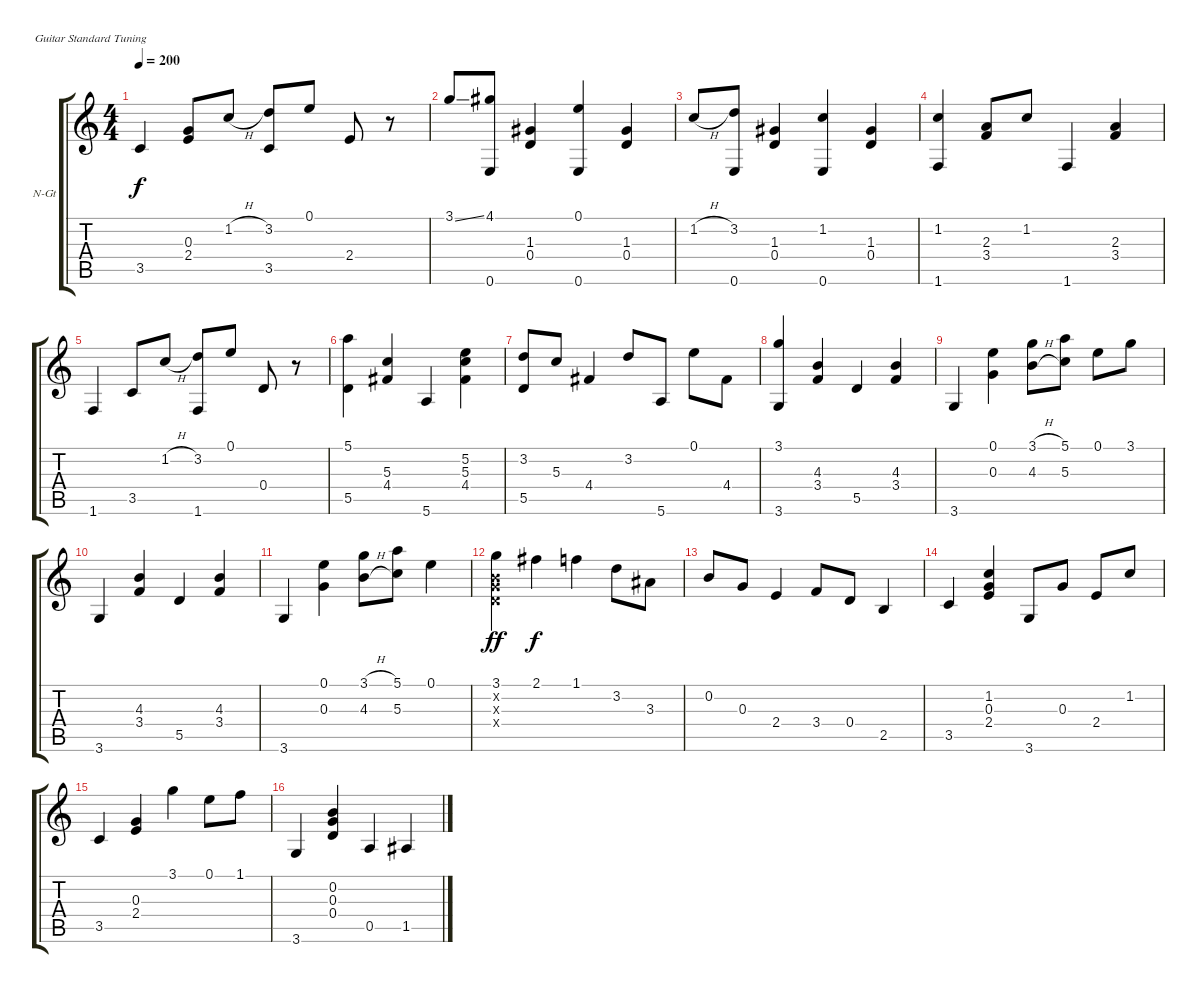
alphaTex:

\bracketExtendMode groupsimilarinstruments
\firstSystemTrackNameOrientation horizontal
\otherSystemsTrackNameOrientation horizontal
\track ("Guitar (nylon)" "N-Gt") {instrument acousticguitarnylon}
\staff {score tabs}
\tuning (E4 B3 G3 D3 A2 E2)
\ts (4 4)
\tempo 200
\clef g2
\ks c
3.5.4{dy f} (0.3 2.4).8 1.2{h}.8 (3.2 3.5).8 0.1.8 2.4.8 r.8 |
3.1{ss}.8 (4.1 0.6).8 (1.3 0.4).4 (0.1 0.6).4 (1.3 0.4).4 |
1.2{h}.8 (3.2 0.6).8 (1.3 0.4).4 (1.2 0.6).4 (1.3 0.4).4 |
(1.2 1.6).4 (2.3 3.4).8 1.2.8 1.6.4 (2.3 3.4).4 |
1.6.4 3.5.8 1.2{h}.8 (3.2 1.6).8 0.1.8 0.4.8 r.8 |
(5.1 5.5).4 (5.3 4.4).4 5.6.4 (5.2 5.3 4.4).4 |
(3.2 5.5).8 5.3.8 4.4.4 3.2.8 5.6.8 0.1.8 4.4.8 |
(3.1 3.6).4 (4.3 3.4).4 5.5.4 (4.3 3.4).4 |
3.6.4 (0.1 0.3).4 (3.1{h} 4.3{h}).8 (5.1 5.3).8 0.1.8 3.1.8 |
3.6.4 (4.3 3.4).4 5.5.4 (4.3 3.4).4 |
3.6.4 (0.1 0.3).4 (3.1{h} 4.3{h}).8 (5.1 5.3).8 0.1.4 |
(3.1 0.2{x} 0.3{x} 0.4{x}).4{dy ff} 2.1.4{dy f} 1.1.4 3.2.8 3.3.8 |
0.2.8 0.3.8 2.4.4 3.4.8 0.4.8 2.5.4 |
3.5.4 (1.2 0.3 2.4).4 3.6.8 0.3.8 2.4.8 1.2.8 |
3.5.4 (0.3 2.4).4 3.1.4 0.1.8 1.1.8 |
3.6.4 (0.2 0.3 0.4).4 0.5.4 1.5.4
